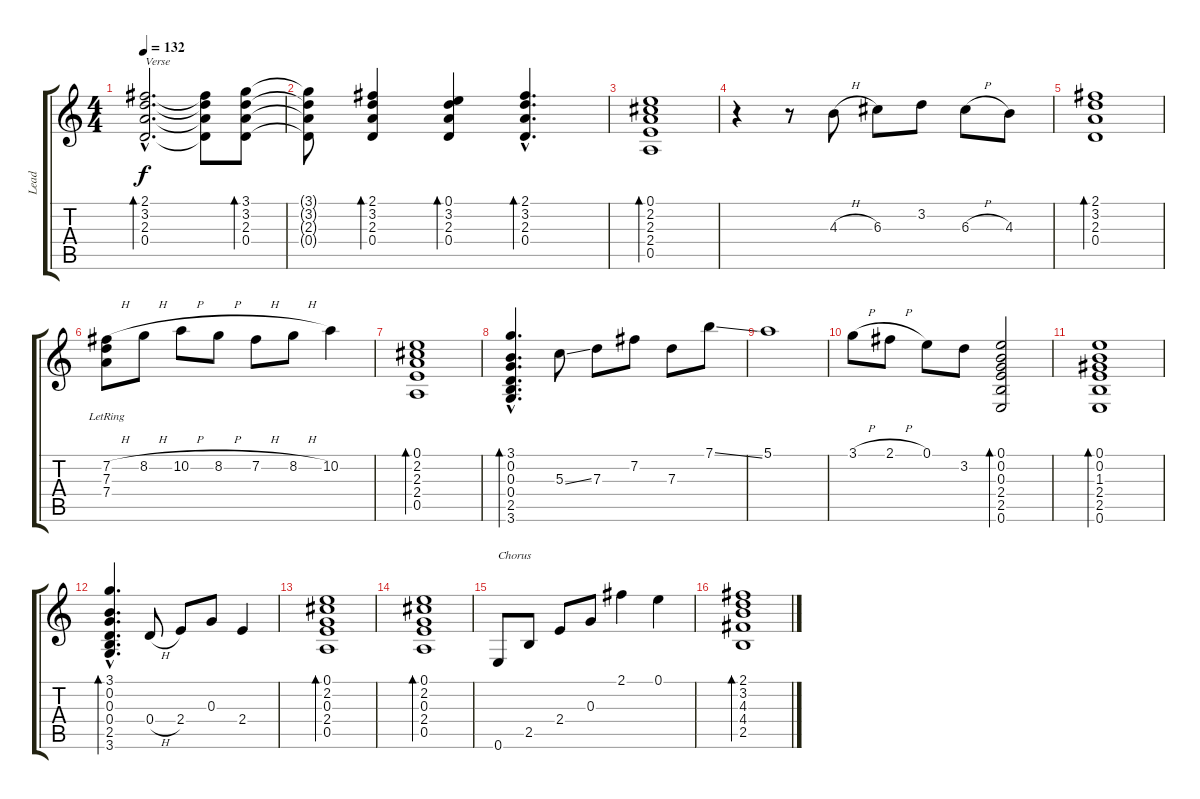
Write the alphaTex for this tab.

\track ("Lead" "Lead") {instrument acousticguitarsteel}
\staff {score tabs}
\tuning (E4 B3 G3 D3 A2 E2) {hide}
\ts (4 4)
\tempo 132
\clef g2
\ks c
(2.1{hac} 3.2{hac} 2.3{hac} 0.4{hac}).2{d bd 30 txt "Verse" dy f} (2.1{t} 3.2{t} 2.3{t} 0.4{t}).8 (3.1 3.2 2.3 0.4).8{bd 30} |
(3.1{t} 3.2{t} 2.3{t} 0.4{t}).8 (2.1 3.2 2.3 0.4).4{bd 30} (0.1 3.2 2.3 0.4).4{bd 30} (2.1{hac} 3.2{hac} 2.3{hac} 0.4{hac}).4{d bd 30} |
(0.1 2.2 2.3 2.4 0.5).1{bd 30} |
r.4 r.8 4.3{h}.8 6.3.8 3.2.8 6.3{h}.8 4.3.8 |
(2.1 3.2 2.3 0.4).1{bd 30} |
(7.2{h} 7.3{lr} 7.4{lr}).8 8.2{h}.8 10.2{h}.8 8.2{h}.8 7.2{h}.8 8.2{h}.8 10.2.4 |
(0.1 2.2 2.3 2.4 0.5).1{bd 30} |
(3.1{hac} 0.2{hac} 0.3{hac} 0.4{hac} 2.5{hac} 3.6{hac}).4{d bd 30} 5.3{ss}.8 7.3.8 7.2.8 7.3.8 7.1{ss}.8 |
5.1.1 |
3.1{h}.8 2.1{h}.8 0.1.8 3.2.8 (0.1 0.2 0.3 2.4 2.5 0.6).2{bd 30} |
(0.1 0.2 1.3 2.4 2.5 0.6).1{bd 30} |
(3.1{hac} 0.2{hac} 0.3{hac} 0.4{hac} 2.5{hac} 3.6{hac}).4{d bd 30} 0.4{h}.8 2.4.8 0.3.8 2.4.4 |
(0.1 2.2 0.3 2.4 0.5).1{bd 30} |
(0.1 2.2 0.3 2.4 0.5).1{bd 30} |
0.6.8{txt "Chorus"} 2.5.8 2.4.8 0.3.8 2.1.4 0.1.4 |
(2.1 3.2 4.3 4.4 2.5).1{bd 30}
